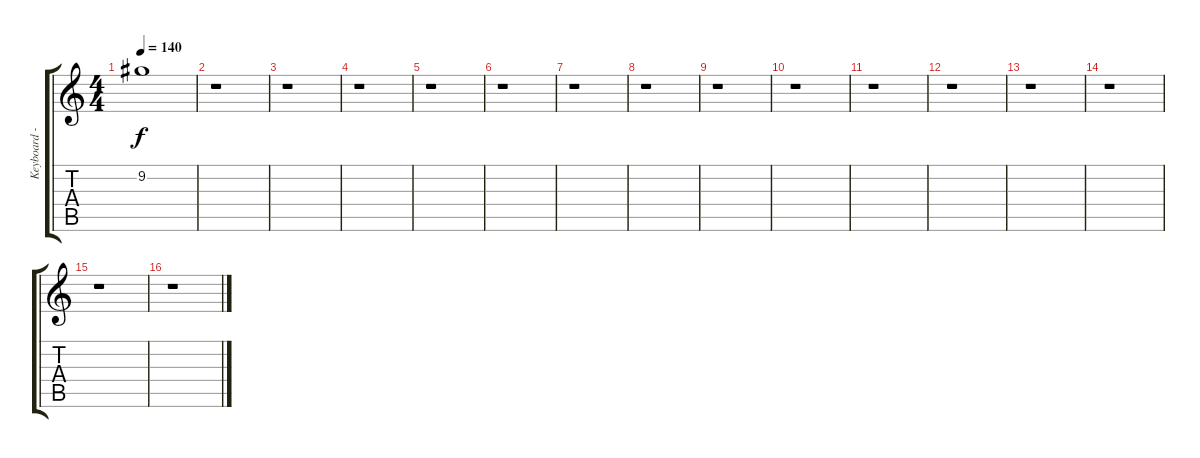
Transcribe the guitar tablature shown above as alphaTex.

\track ("Keyboard - Lead" "Keyboard -") {instrument lead2sawtooth}
\staff {score tabs}
\tuning (E5 B4 G4 D4 A3 E3) {hide}
\ts (4 4)
\tempo 140
\clef g2
\ks c
9.2.1{dy f} |
r.1 |
r.1 |
r.1 |
r.1 |
r.1 |
r.1 |
r.1 |
r.1 |
r.1 |
r.1 |
r.1 |
r.1 |
r.1 |
r.1 |
r.1
